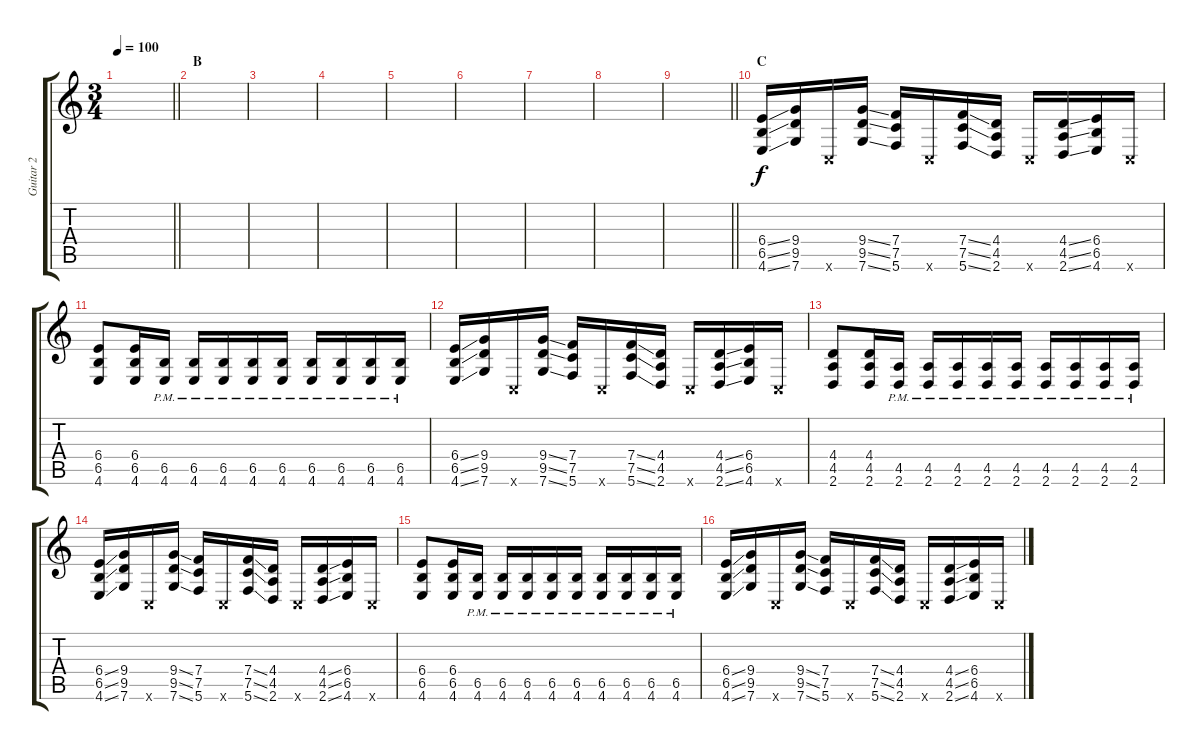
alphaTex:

\track ("Guitar 2" "Guitar 2") {instrument overdrivenguitar}
\staff {score tabs}
\tuning (C4 G3 Eb3 Bb2 F2 C2) {hide}
\ts (3 4)
\tempo 100
\clef g2
\barLineRight lightlight
\ks c
|
\section ("" "B")
|
|
|
|
|
|
|
\barLineRight lightlight
|
\section ("" "C")
(6.4{ss} 6.5{ss} 4.6{ss}).16 (9.4 9.5 7.6).16 0.6{x}.16 (9.4{ss} 9.5{ss} 7.6{ss}).16 (7.4 7.5 5.6).16 0.6{x}.16 (7.4{ss} 7.5{ss} 5.6{ss}).16 (4.4 4.5 2.6).16 0.6{x}.16 (4.4{ss} 4.5{ss} 2.6{ss}).16 (6.4 6.5 4.6).16 0.6{x}.16 |
(6.4 6.5 4.6).8 (6.4 6.5 4.6).16 (6.5{pm} 4.6{pm}).16 (6.5{pm} 4.6{pm}).16 (6.5{pm} 4.6{pm}).16 (6.5{pm} 4.6{pm}).16 (6.5{pm} 4.6{pm}).16 (6.5{pm} 4.6{pm}).16 (6.5{pm} 4.6{pm}).16 (6.5{pm} 4.6{pm}).16 (6.5{pm} 4.6{pm}).16 |
(6.4{ss} 6.5{ss} 4.6{ss}).16 (9.4 9.5 7.6).16 0.6{x}.16 (9.4{ss} 9.5{ss} 7.6{ss}).16 (7.4 7.5 5.6).16 0.6{x}.16 (7.4{ss} 7.5{ss} 5.6{ss}).16 (4.4 4.5 2.6).16 0.6{x}.16 (4.4{ss} 4.5{ss} 2.6{ss}).16 (6.4 6.5 4.6).16 0.6{x}.16 |
(4.4 4.5 2.6).8 (4.4 4.5 2.6).16 (4.5{pm} 2.6{pm}).16 (4.5{pm} 2.6{pm}).16 (4.5{pm} 2.6{pm}).16 (4.5{pm} 2.6{pm}).16 (4.5{pm} 2.6{pm}).16 (4.5{pm} 2.6{pm}).16 (4.5{pm} 2.6{pm}).16 (4.5{pm} 2.6{pm}).16 (4.5{pm} 2.6{pm}).16 |
(6.4{ss} 6.5{ss} 4.6{ss}).16 (9.4 9.5 7.6).16 0.6{x}.16 (9.4{ss} 9.5{ss} 7.6{ss}).16 (7.4 7.5 5.6).16 0.6{x}.16 (7.4{ss} 7.5{ss} 5.6{ss}).16 (4.4 4.5 2.6).16 0.6{x}.16 (4.4{ss} 4.5{ss} 2.6{ss}).16 (6.4 6.5 4.6).16 0.6{x}.16 |
(6.4 6.5 4.6).8 (6.4 6.5 4.6).16 (6.5{pm} 4.6{pm}).16 (6.5{pm} 4.6{pm}).16 (6.5{pm} 4.6{pm}).16 (6.5{pm} 4.6{pm}).16 (6.5{pm} 4.6{pm}).16 (6.5{pm} 4.6{pm}).16 (6.5{pm} 4.6{pm}).16 (6.5{pm} 4.6{pm}).16 (6.5{pm} 4.6{pm}).16 |
(6.4{ss} 6.5{ss} 4.6{ss}).16 (9.4 9.5 7.6).16 0.6{x}.16 (9.4{ss} 9.5{ss} 7.6{ss}).16 (7.4 7.5 5.6).16 0.6{x}.16 (7.4{ss} 7.5{ss} 5.6{ss}).16 (4.4 4.5 2.6).16 0.6{x}.16 (4.4{ss} 4.5{ss} 2.6{ss}).16 (6.4 6.5 4.6).16 0.6{x}.16
